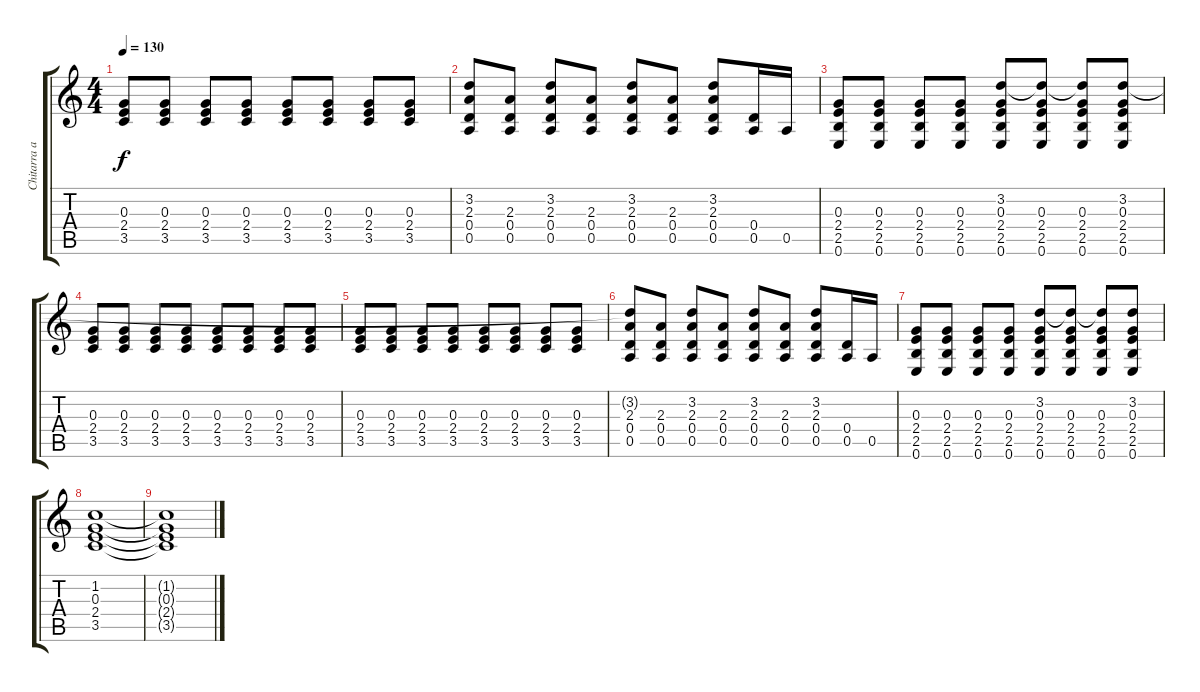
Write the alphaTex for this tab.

\track ("Chitarra acustica" "Chitarra a") {instrument acousticguitarsteel}
\staff {score tabs}
\tuning (E4 B3 G3 D3 A2 E2) {hide}
\ts (4 4)
\tempo 130
\clef g2
\ks c
(0.3 2.4 3.5).8{dy f} (0.3 2.4 3.5).8 (0.3 2.4 3.5).8 (0.3 2.4 3.5).8 (0.3 2.4 3.5).8 (0.3 2.4 3.5).8 (0.3 2.4 3.5).8 (0.3 2.4 3.5).8 |
(3.2{t} 2.3 0.4 0.5).8 (2.3 0.4 0.5).8 (3.2 2.3 0.4 0.5).8 (2.3 0.4 0.5).8 (3.2 2.3 0.4 0.5).8 (2.3 0.4 0.5).8 (3.2 2.3 0.4 0.5).8 (0.4 0.5).16 0.5.16 |
(0.3 2.4 2.5 0.6).8 (0.3 2.4 2.5 0.6).8 (0.3 2.4 2.5 0.6).8 (0.3 2.4 2.5 0.6).8 (3.2 0.3 2.4 2.5 0.6).8 (3.2{t} 0.3 2.4 2.5 0.6).8 (3.2{t} 0.3 2.4 2.5 0.6).8 (3.2 0.3 2.4 2.5 0.6).8 |
(0.3 2.4 3.5).8 (0.3 2.4 3.5).8 (0.3 2.4 3.5).8 (0.3 2.4 3.5).8 (0.3 2.4 3.5).8 (0.3 2.4 3.5).8 (0.3 2.4 3.5).8 (0.3 2.4 3.5).8 |
(0.3 2.4 3.5).8 (0.3 2.4 3.5).8 (0.3 2.4 3.5).8 (0.3 2.4 3.5).8 (0.3 2.4 3.5).8 (0.3 2.4 3.5).8 (0.3 2.4 3.5).8 (0.3 2.4 3.5).8 |
(3.2{t} 2.3 0.4 0.5).8 (2.3 0.4 0.5).8 (3.2 2.3 0.4 0.5).8 (2.3 0.4 0.5).8 (3.2 2.3 0.4 0.5).8 (2.3 0.4 0.5).8 (3.2 2.3 0.4 0.5).8 (0.4 0.5).16 0.5.16 |
(0.3 2.4 2.5 0.6).8 (0.3 2.4 2.5 0.6).8 (0.3 2.4 2.5 0.6).8 (0.3 2.4 2.5 0.6).8 (3.2 0.3 2.4 2.5 0.6).8 (3.2{t} 0.3 2.4 2.5 0.6).8 (3.2{t} 0.3 2.4 2.5 0.6).8 (3.2 0.3 2.4 2.5 0.6).8 |
(1.2 0.3 2.4 3.5).1 |
(1.2{t} 0.3{t} 2.4{t} 3.5{t}).1
